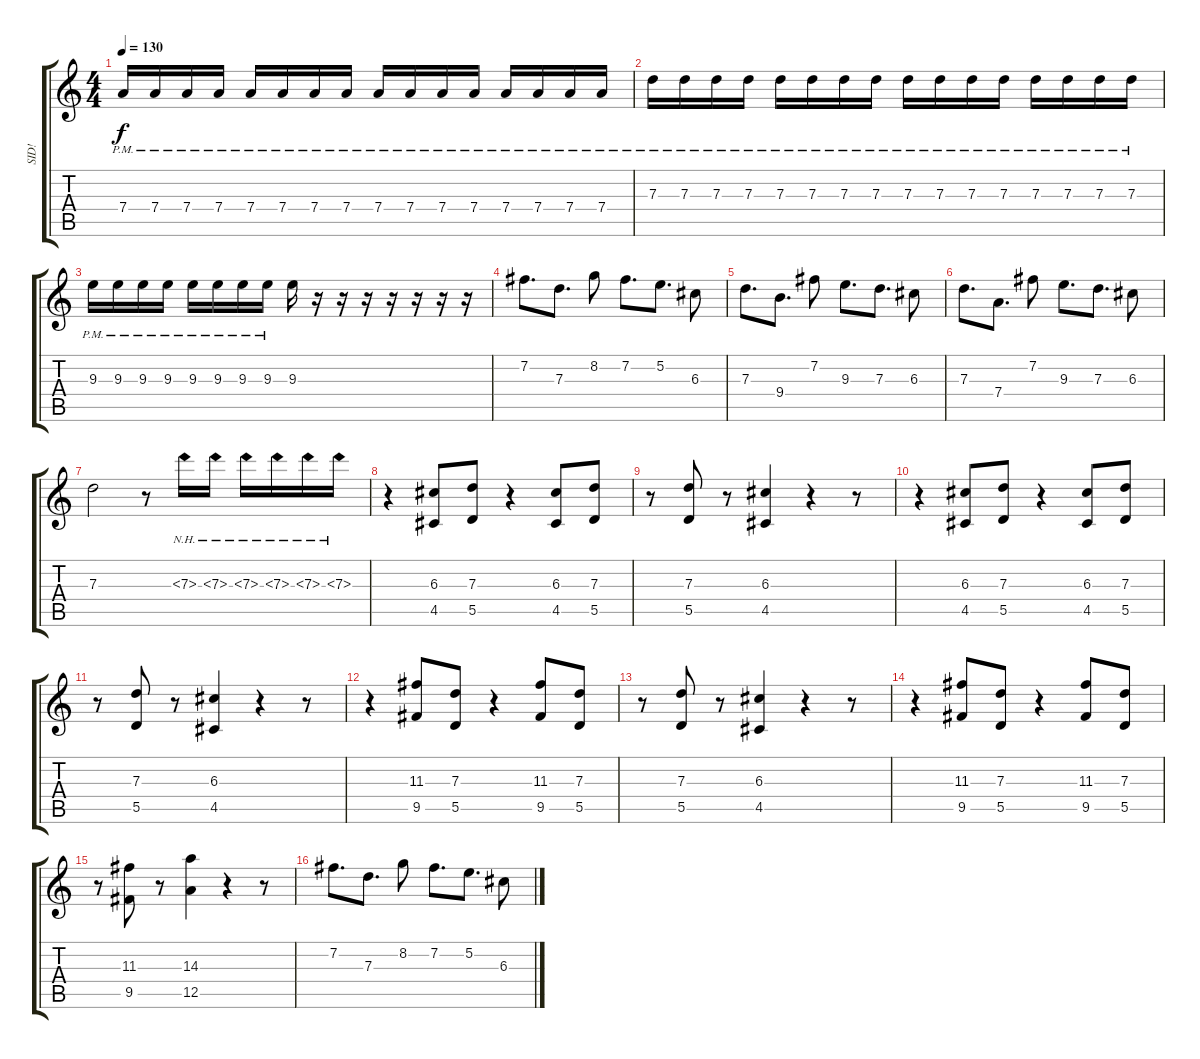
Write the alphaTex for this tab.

\track ("SID!" "SID!") {instrument distortionguitar}
\staff {score tabs}
\tuning (E4 B3 G3 D3 A2 E2) {hide}
\ts (4 4)
\tempo 130
\clef g2
\ks c
7.4{pm}.16{dy f} 7.4{pm}.16 7.4{pm}.16 7.4{pm}.16 7.4{pm}.16 7.4{pm}.16 7.4{pm}.16 7.4{pm}.16 7.4{pm}.16 7.4{pm}.16 7.4{pm}.16 7.4{pm}.16 7.4{pm}.16 7.4{pm}.16 7.4{pm}.16 7.4{pm}.16 |
7.3{pm}.16 7.3{pm}.16 7.3{pm}.16 7.3{pm}.16 7.3{pm}.16 7.3{pm}.16 7.3{pm}.16 7.3{pm}.16 7.3{pm}.16 7.3{pm}.16 7.3{pm}.16 7.3{pm}.16 7.3{pm}.16 7.3{pm}.16 7.3{pm}.16 7.3{pm}.16 |
9.3{pm}.16 9.3{pm}.16 9.3{pm}.16 9.3{pm}.16 9.3{pm}.16 9.3{pm}.16 9.3{pm}.16 9.3{pm}.16 9.3.16 r.16 r.16 r.16 r.16 r.16 r.16 r.16 |
7.2.8{d} 7.3.8{d} 8.2.8 7.2.8{d} 5.2.8{d} 6.3.8 |
7.3.8{d} 9.4.8{d} 7.2.8 9.3.8{d} 7.3.8{d} 6.3.8 |
7.3.8{d} 7.4.8{d} 7.2.8 9.3.8{d} 7.3.8{d} 6.3.8 |
7.3.2 r.8 7.3{nh}.16 7.3{nh}.16 7.3{nh}.16 7.3{nh}.16 7.3{nh}.16 7.3{nh}.16 |
r.4 (6.3 4.5).8 (7.3 5.5).8 r.4 (6.3 4.5).8 (7.3 5.5).8 |
r.8 (7.3 5.5).8 r.8 (6.3 4.5).4 r.4 r.8 |
r.4 (6.3 4.5).8 (7.3 5.5).8 r.4 (6.3 4.5).8 (7.3 5.5).8 |
r.8 (7.3 5.5).8 r.8 (6.3 4.5).4 r.4 r.8 |
r.4 (11.3 9.5).8 (7.3 5.5).8 r.4 (11.3 9.5).8 (7.3 5.5).8 |
r.8 (7.3 5.5).8 r.8 (6.3 4.5).4 r.4 r.8 |
r.4 (11.3 9.5).8 (7.3 5.5).8 r.4 (11.3 9.5).8 (7.3 5.5).8 |
r.8 (11.3 9.5).8 r.8 (14.3 12.5).4 r.4 r.8 |
7.2.8{d} 7.3.8{d} 8.2.8 7.2.8{d} 5.2.8{d} 6.3.8
